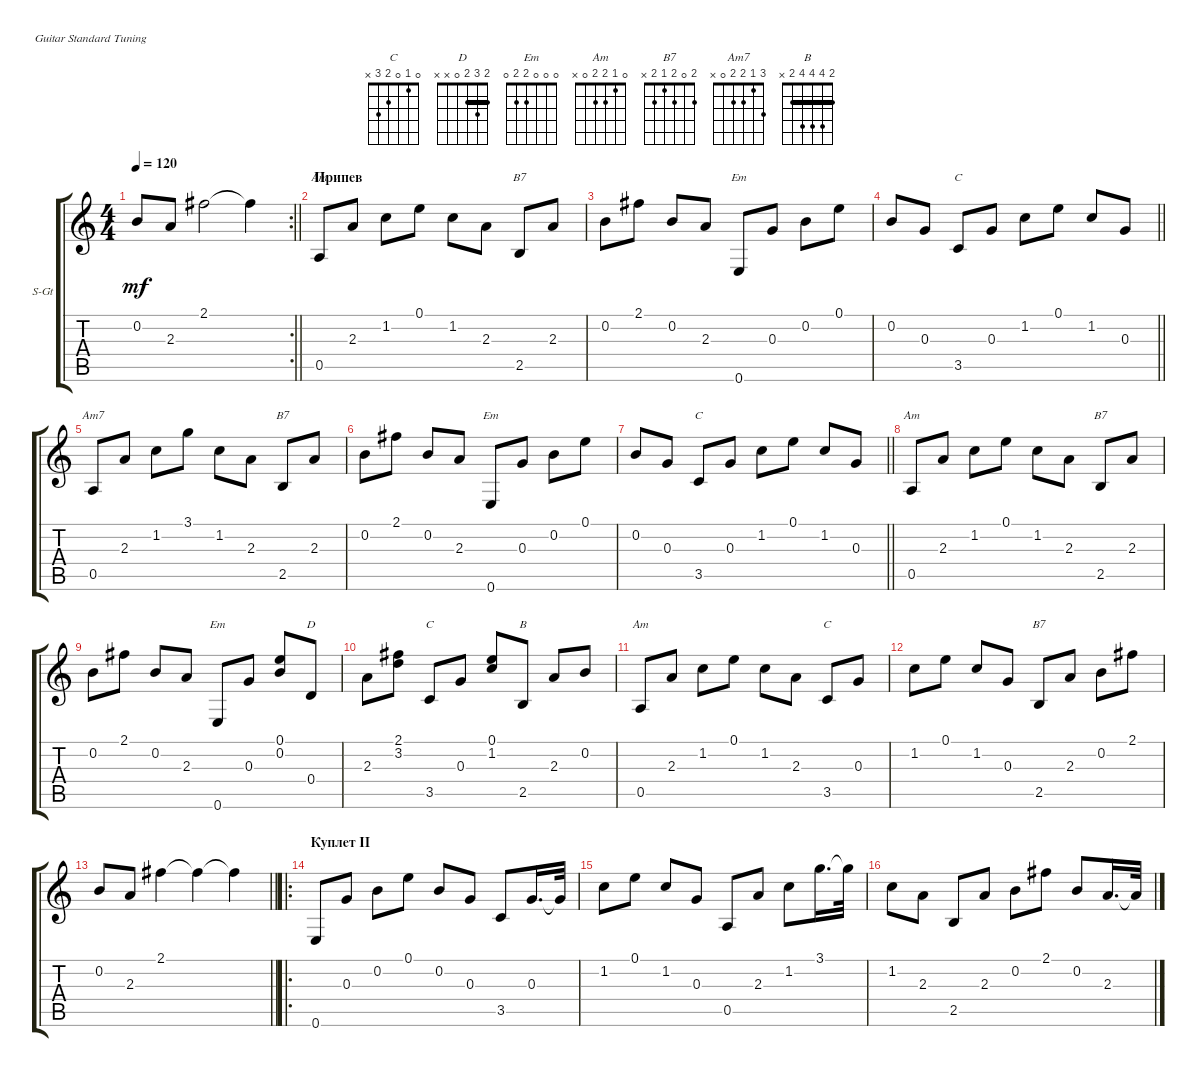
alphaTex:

\defaultSystemsLayout 4
\bracketExtendMode groupsimilarinstruments
\firstSystemTrackNameOrientation horizontal
\otherSystemsTrackNameOrientation horizontal
\track ("Steel Guitar" "S-Gt") {instrument acousticguitarsteel}
\staff {score tabs}
\tuning (E4 B3 G3 D3 A2 E2)
\chord ("C" 0 1 0 2 3 x)
\chord ("D" 2 3 2 0 x x) {barre 2}
\chord ("Em" 0 0 0 2 2 0)
\chord ("Am" 0 1 2 2 0 x)
\chord ("B7" 2 0 2 1 2 x)
\chord ("Am7" 3 1 2 2 0 x)
\chord ("B" 2 4 4 4 2 x) {barre 2}
\rc 2
\ts (4 4)
\tempo 120
\clef g2
\barLineRight lightlight
\ks c
0.2.8{dy mf} 2.3.8 2.1.2 2.1{t}.4 |
\section ("" "Припев ")
0.5.8{ch "Am"} 2.3.8 1.2.8 0.1.8 1.2.8 2.3.8 2.5.8{ch "B7"} 2.3.8 |
0.2.8 2.1.8 0.2.8 2.3.8 0.6.8{ch "Em"} 0.3.8 0.2.8 0.1.8 |
\barLineRight lightlight
0.2.8 0.3.8 3.5.8{ch "C"} 0.3.8 1.2.8 0.1.8 1.2.8 0.3.8 |
0.5.8{ch "Am7"} 2.3.8 1.2.8 3.1.8 1.2.8 2.3.8 2.5.8{ch "B7"} 2.3.8 |
0.2.8 2.1.8 0.2.8 2.3.8 0.6.8{ch "Em"} 0.3.8 0.2.8 0.1.8 |
\barLineRight lightlight
0.2.8 0.3.8 3.5.8{ch "C"} 0.3.8 1.2.8 0.1.8 1.2.8 0.3.8 |
0.5.8{ch "Am"} 2.3.8 1.2.8 0.1.8 1.2.8 2.3.8 2.5.8{ch "B7"} 2.3.8 |
0.2.8 2.1.8 0.2.8 2.3.8 0.6.8{ch "Em"} 0.3.8 (0.2 0.1).8 0.4.8{ch "D"} |
2.3.8 (2.1 3.2).8 3.5.8{ch "C"} 0.3.8 (0.1 1.2).8 2.5.8{ch "B"} 2.3.8 0.2.8 |
0.5.8{ch "Am"} 2.3.8 1.2.8 0.1.8 1.2.8 2.3.8 3.5.8{ch "C"} 0.3.8 |
1.2.8 0.1.8 1.2.8 0.3.8 2.5.8{ch "B7"} 2.3.8 0.2.8 2.1.8 |
\barLineRight lightlight
0.2.8 2.3.8 2.1.4 2.1{t}.4 2.1{t}.4 |
\ro
\section ("" "Куплет II")
0.6.8 0.3.8 0.2.8 0.1.8 0.2.8 0.3.8 3.5.8 0.3.16{d} 0.3{t}.32 |
1.2.8 0.1.8 1.2.8 0.3.8 0.5.8 2.3.8 1.2.8 3.1.16{d} 3.1{t}.32 |
1.2.8 2.3.8 2.5.8 2.3.8 0.2.8 2.1.8 0.2.8 2.3.16{d} 2.3{t}.32
